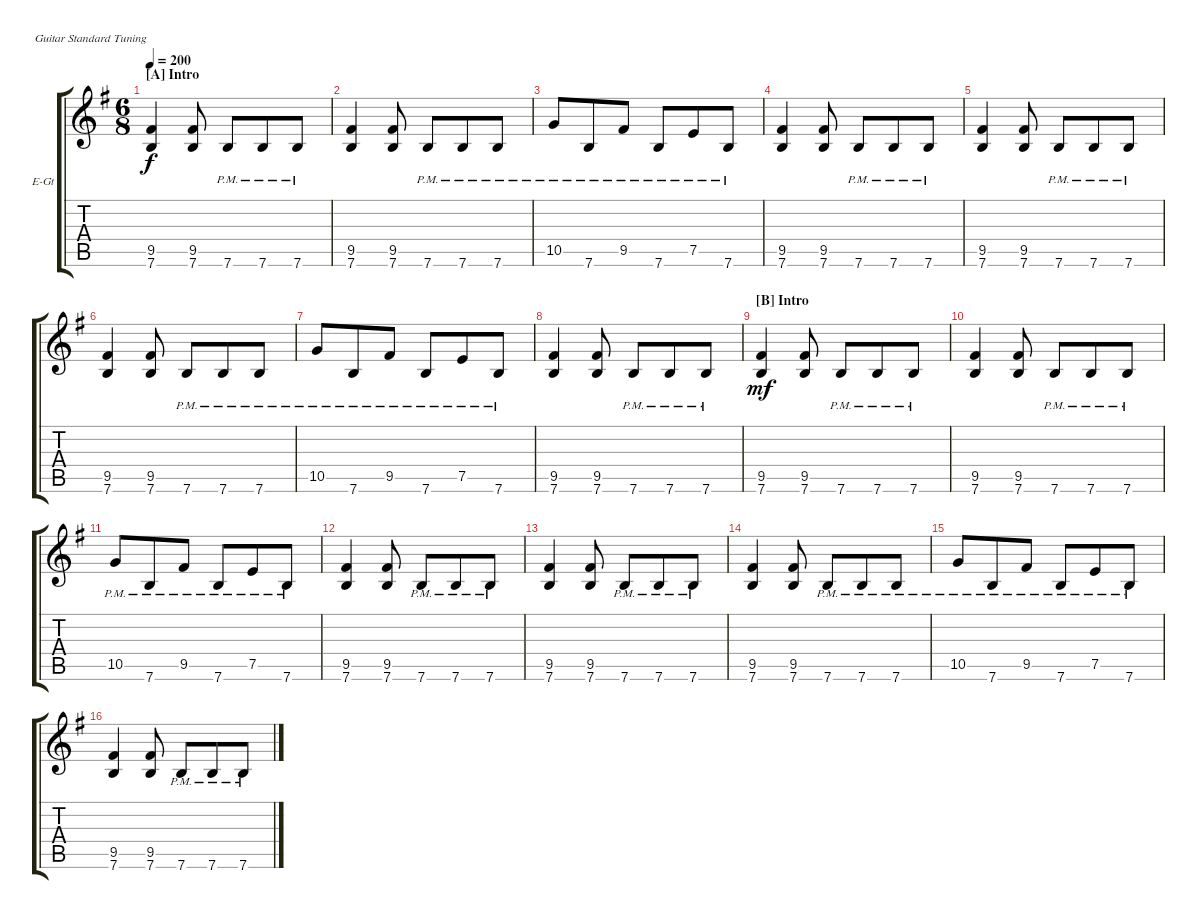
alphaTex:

\bracketExtendMode groupsimilarinstruments
\firstSystemTrackNameOrientation horizontal
\otherSystemsTrackNameOrientation horizontal
\track ("Electric Guitar 1" "E-Gt") {instrument distortionguitar}
\staff {score tabs}
\tuning (E4 B3 G3 D3 A2 E2)
\ts (6 8)
\section ("A" "Intro")
\tempo 200
\clef g2
\ks eminor
(7.6 9.5).4{dy f instrument distortionguitar} (7.6 9.5).8 7.6{pm}.8 7.6{pm}.8 7.6{pm}.8 |
(7.6 9.5).4 (7.6 9.5).8 7.6{pm}.8 7.6{pm}.8 7.6{pm}.8 |
10.5{pm}.8 7.6{pm}.8 9.5{pm}.8 7.6{pm}.8 7.5{pm}.8 7.6{pm}.8 |
(7.6 9.5).4 (7.6 9.5).8 7.6{pm}.8 7.6{pm}.8 7.6{pm}.8 |
(7.6 9.5).4 (7.6 9.5).8 7.6{pm}.8 7.6{pm}.8 7.6{pm}.8 |
(7.6 9.5).4 (7.6 9.5).8 7.6{pm}.8 7.6{pm}.8 7.6{pm}.8 |
10.5{pm}.8 7.6{pm}.8 9.5{pm}.8 7.6{pm}.8 7.5{pm}.8 7.6{pm}.8 |
(7.6 9.5).4 (7.6 9.5).8 7.6{pm}.8 7.6{pm}.8 7.6{pm}.8 |
\section ("B" "Intro")
(7.6 9.5).4{dy mf} (7.6 9.5).8 7.6{pm}.8 7.6{pm}.8 7.6{pm}.8 |
(7.6 9.5).4 (7.6 9.5).8 7.6{pm}.8 7.6{pm}.8 7.6{pm}.8 |
10.5{pm}.8 7.6{pm}.8 9.5{pm}.8 7.6{pm}.8 7.5{pm}.8 7.6{pm}.8 |
(7.6 9.5).4 (7.6 9.5).8 7.6{pm}.8 7.6{pm}.8 7.6{pm}.8 |
(7.6 9.5).4 (7.6 9.5).8 7.6{pm}.8 7.6{pm}.8 7.6{pm}.8 |
(7.6 9.5).4 (7.6 9.5).8 7.6{pm}.8 7.6{pm}.8 7.6{pm}.8 |
10.5{pm}.8 7.6{pm}.8 9.5{pm}.8 7.6{pm}.8 7.5{pm}.8 7.6{pm}.8 |
(7.6 9.5).4 (7.6 9.5).8 7.6{pm}.8 7.6{pm}.8 7.6{pm}.8
